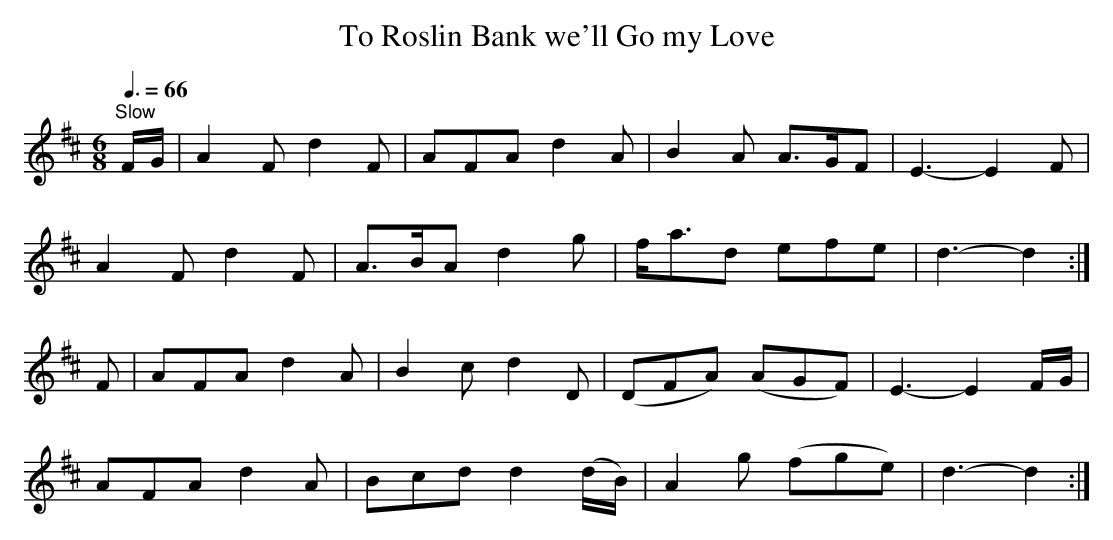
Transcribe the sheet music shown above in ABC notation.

X:1
T:To Roslin Bank we'll Go my Love
M:6/8
L:1/8
Q:3/8=66
K:D
"^Slow"
F/G/|A2F d2F|AFA  d2A     | B2A   A>GF|E3- E2F   |
     A2F d2F|A>BA d2g     | f<ad  efe |d3- d2   :|
F   |AFA d2A|B2c  d2D     |(DFA) (AGF)|E3- E2F/G/|
     AFA d2A|Bcd  d2(d/B/)| A2g  (fge)|d3- d2   :|
